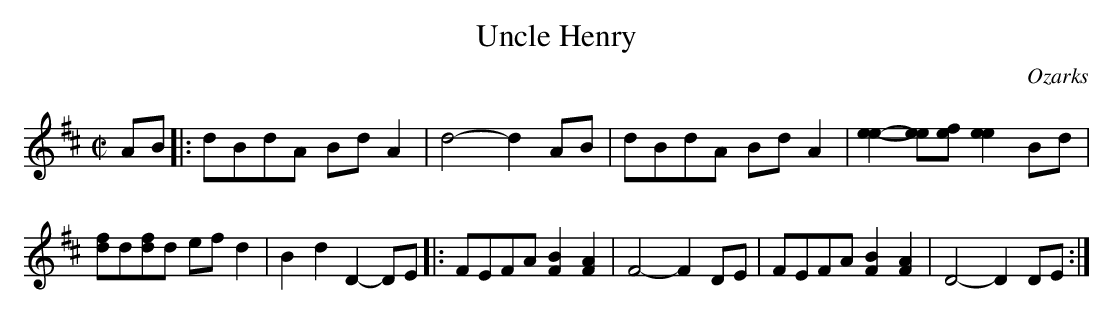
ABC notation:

X:1
T:Uncle Henry
M:C|
O:Ozarks
L:1/8
K:D
AB|:dBdA BdA2|d4-d2 AB|dBdA Bd A2|[e2e2]-[ee][ef][e2e2] Bd|
[df]d[df]d efd2|B2d2D2-DE|:FEFA [F2B2][F2A2]|F4-F2 DE|FEFA [F2B2][F2A2]|D4-D2 DE:|]
